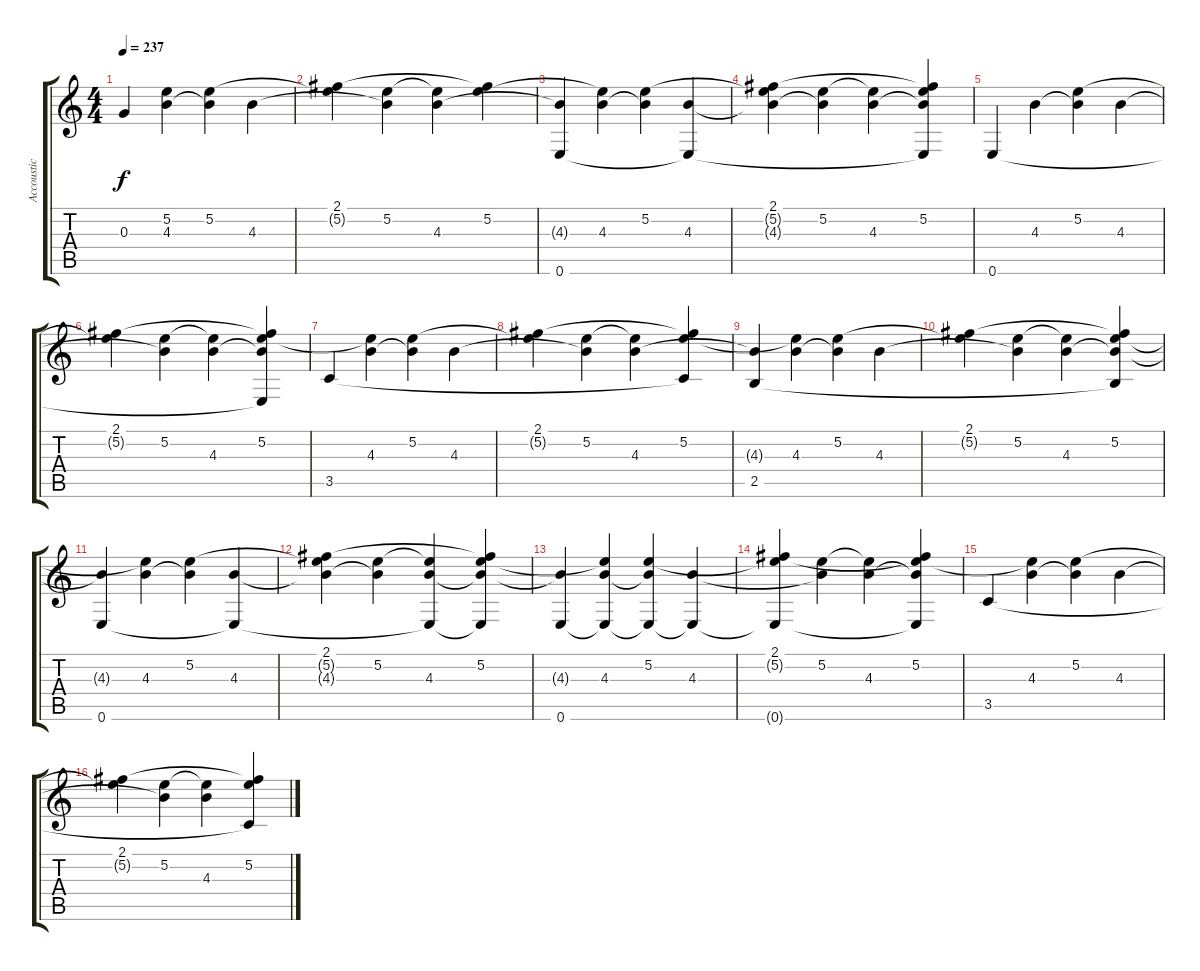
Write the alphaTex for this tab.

\track ("Accoustic Yoe" "Accoustic ") {instrument acousticguitarnylon}
\staff {score tabs}
\tuning (E4 B3 G3 D3 A2 E2) {hide}
\ts (4 4)
\tempo 237
\clef g2
\ks c
0.3.4{dy f} (5.2{t} 4.3).4 (5.2 4.3{t}).4 4.3.4 |
(2.1 5.2{t}).4 (5.2 4.3{t}).4 (5.2{t} 4.3).4 (2.1{t} 5.2).4 |
(4.3{t} 0.6).4 (5.2{t} 4.3).4 (5.2 4.3{t}).4 (4.3 0.6{t}).4 |
(2.1 5.2{t} 4.3{t}).4 (5.2 4.3{t}).4 (5.2{t} 4.3).4 (2.1{t} 5.2 4.3{t} 0.6{t}).4 |
0.6.4 4.3.4 (5.2 4.3{t}).4 4.3.4 |
(2.1 5.2{t}).4 (5.2 4.3{t}).4 (5.2{t} 4.3).4 (2.1{t} 5.2 4.3{t} 0.6{t}).4 |
3.5.4 (5.2{t} 4.3).4 (5.2 4.3{t}).4 4.3.4 |
(2.1 5.2{t}).4 (5.2 4.3{t}).4 (5.2{t} 4.3).4 (2.1{t} 5.2 3.5{t}).4 |
(4.3{t} 2.5).4 (5.2{t} 4.3).4 (5.2 4.3{t}).4 4.3.4 |
(2.1 5.2{t}).4 (5.2 4.3{t}).4 (5.2{t} 4.3).4 (2.1{t} 5.2 4.3{t} 2.5{t}).4 |
(4.3{t} 0.6).4 (5.2{t} 4.3).4 (5.2 4.3{t}).4 (4.3 0.6{t}).4 |
(2.1 5.2{t} 4.3{t}).4 (5.2 4.3{t}).4 (5.2{t} 4.3 0.6{t}).4 (2.1{t} 5.2 4.3{t} 0.6{t}).4 |
(4.3{t} 0.6).4 (5.2{t} 4.3 0.6{t}).4 (5.2 4.3{t} 0.6{t}).4 (4.3 0.6{t}).4 |
(2.1 5.2{t} 0.6{t}).4 (5.2 4.3{t}).4 (5.2{t} 4.3).4 (2.1{t} 5.2 4.3{t} 0.6{t}).4 |
3.5.4 (5.2{t} 4.3).4 (5.2 4.3{t}).4 4.3.4 |
(2.1 5.2{t}).4 (5.2 4.3{t}).4 (5.2{t} 4.3).4 (2.1{t} 5.2 3.5{t}).4
